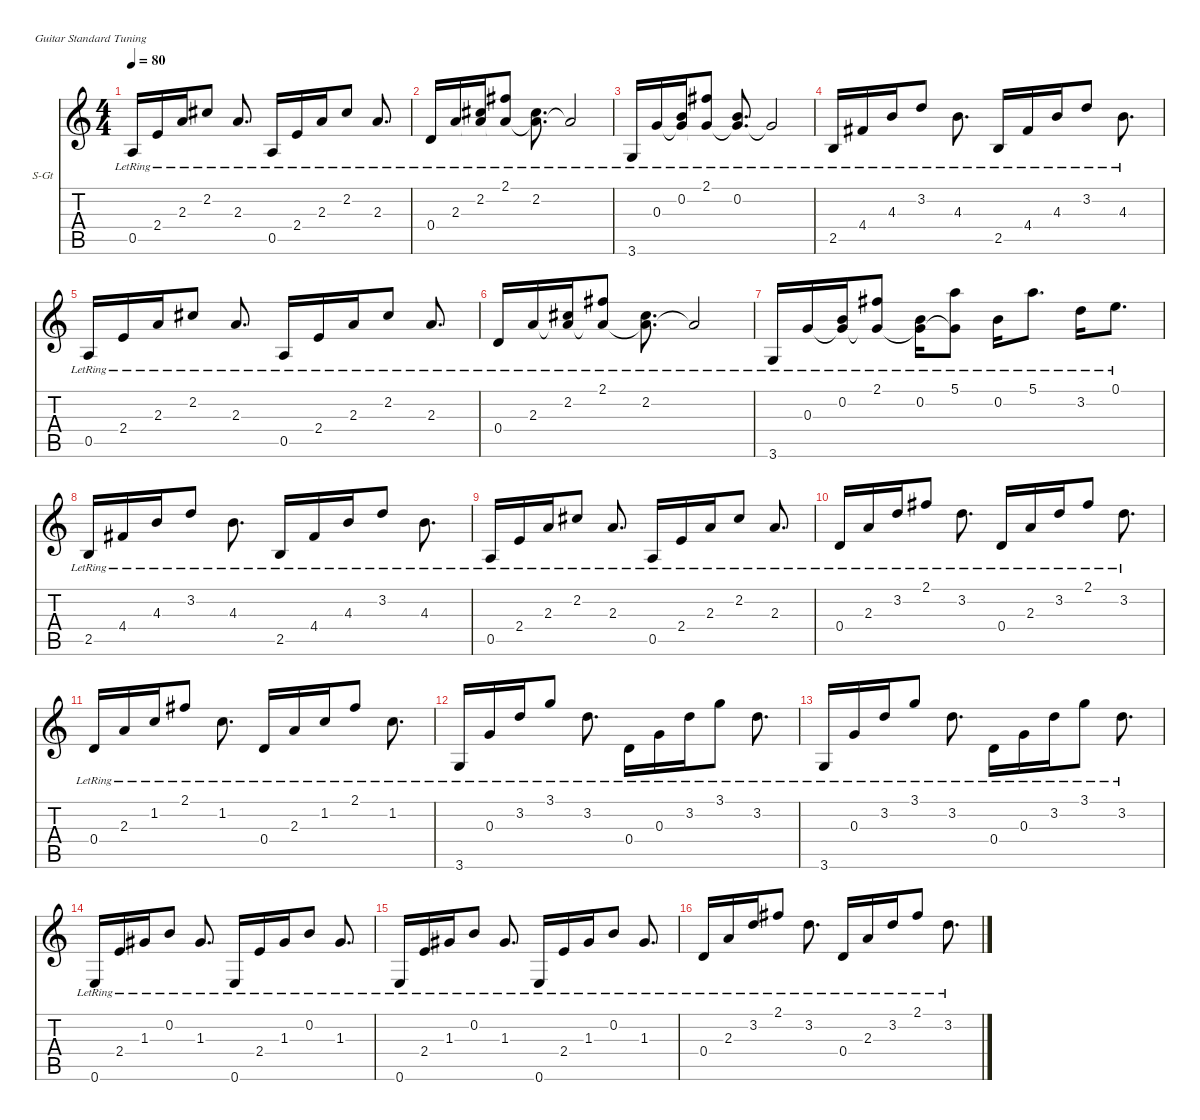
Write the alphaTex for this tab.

\hideDynamics
\bracketExtendMode nobrackets
\firstSystemTrackNameOrientation horizontal
\otherSystemsTrackNameOrientation horizontal
\track ("Rhythm Guitar" "S-Gt") {instrument acousticguitarsteel}
\staff {score tabs}
\tuning (E4 B3 G3 D3 A2 E2)
\ts (4 4)
\tempo 80
\clef g2
\ks c
0.5{lr}.16{dy f} 2.4{lr}.16 2.3{lr}.16 2.2{lr acc #}.8 2.3{lr}.8{d} 0.5{lr}.16 2.4{lr}.16 2.3{lr}.16 2.2{lr acc #}.8 2.3{lr}.8{d} |
0.4{lr}.16 2.3{lr}.16 (2.2{lr acc #} 2.3{lr t}).16 (2.1{lr acc #} 2.3{lr t}).8 (2.2{lr acc #} 2.3{lr t}).8{d} 2.3{lr t}.2 |
3.6{lr}.16 0.3{lr}.16 (0.2{lr} 0.3{lr t}).16 (2.1{lr acc #} 0.3{lr t}).8 (0.2{lr} 0.3{lr t}).8{d} 0.3{lr t}.2 |
2.5{lr}.16 4.4{lr acc #}.16 4.3{lr}.16 3.2{lr}.8 4.3{lr}.8{d} 2.5{lr}.16 4.4{lr acc #}.16 4.3{lr}.16 3.2{lr}.8 4.3{lr}.8{d} |
0.5{lr}.16 2.4{lr}.16 2.3{lr}.16 2.2{lr acc #}.8 2.3{lr}.8{d} 0.5{lr}.16 2.4{lr}.16 2.3{lr}.16 2.2{lr acc #}.8 2.3{lr}.8{d} |
0.4{lr}.16 2.3{lr}.16 (2.2{lr acc #} 2.3{lr t}).16 (2.1{lr acc #} 2.3{lr t}).8 (2.2{lr acc #} 2.3{lr t}).8{d} 2.3{lr t}.2 |
3.6{lr}.16 0.3{lr}.16 (0.2{lr} 0.3{lr t}).16 (2.1{lr acc #} 0.3{lr t}).8 (0.2{lr} 0.3{lr t}).16 (5.1{lr} 0.3{lr t}).8 0.2{lr}.16 5.1{lr}.8{d} 3.2{lr}.16 0.1{lr}.8{d} |
2.5{lr}.16 4.4{lr acc #}.16 4.3{lr}.16 3.2{lr}.8 4.3{lr}.8{d} 2.5{lr}.16 4.4{lr acc #}.16 4.3{lr}.16 3.2{lr}.8 4.3{lr}.8{d} |
0.5{lr}.16 2.4{lr}.16 2.3{lr}.16 2.2{lr acc #}.8 2.3{lr}.8{d} 0.5{lr}.16 2.4{lr}.16 2.3{lr}.16 2.2{lr acc #}.8 2.3{lr}.8{d} |
0.4{lr}.16 2.3{lr}.16 3.2{lr}.16 2.1{lr acc #}.8 3.2{lr}.8{d} 0.4{lr}.16 2.3{lr}.16 3.2{lr}.16 2.1{lr acc #}.8 3.2{lr}.8{d} |
0.4{lr}.16 2.3{lr}.16 1.2{lr}.16 2.1{lr acc #}.8 1.2{lr}.8{d} 0.4{lr}.16 2.3{lr}.16 1.2{lr}.16 2.1{lr acc #}.8 1.2{lr}.8{d} |
3.6{lr}.16 0.3{lr}.16 3.2{lr}.16 3.1{lr}.8 3.2{lr}.8{d} 0.4{lr}.16 0.3{lr}.16 3.2{lr}.16 3.1{lr}.8 3.2{lr}.8{d} |
3.6{lr}.16 0.3{lr}.16 3.2{lr}.16 3.1{lr}.8 3.2{lr}.8{d} 0.4{lr}.16 0.3{lr}.16 3.2{lr}.16 3.1{lr}.8 3.2{lr}.8{d} |
0.6{lr}.16 2.4{lr}.16 1.3{lr acc #}.16 0.2{lr}.8 1.3{lr acc #}.8{d} 0.6{lr}.16 2.4{lr}.16 1.3{lr acc #}.16 0.2{lr}.8 1.3{lr acc #}.8{d} |
0.6{lr}.16 2.4{lr}.16 1.3{lr acc #}.16 0.2{lr}.8 1.3{lr acc #}.8{d} 0.6{lr}.16 2.4{lr}.16 1.3{lr acc #}.16 0.2{lr}.8 1.3{lr acc #}.8{d} |
0.4{lr}.16 2.3{lr}.16 3.2{lr}.16 2.1{lr acc #}.8 3.2{lr}.8{d} 0.4{lr}.16 2.3{lr}.16 3.2{lr}.16 2.1{lr acc #}.8 3.2{lr}.8{d}
